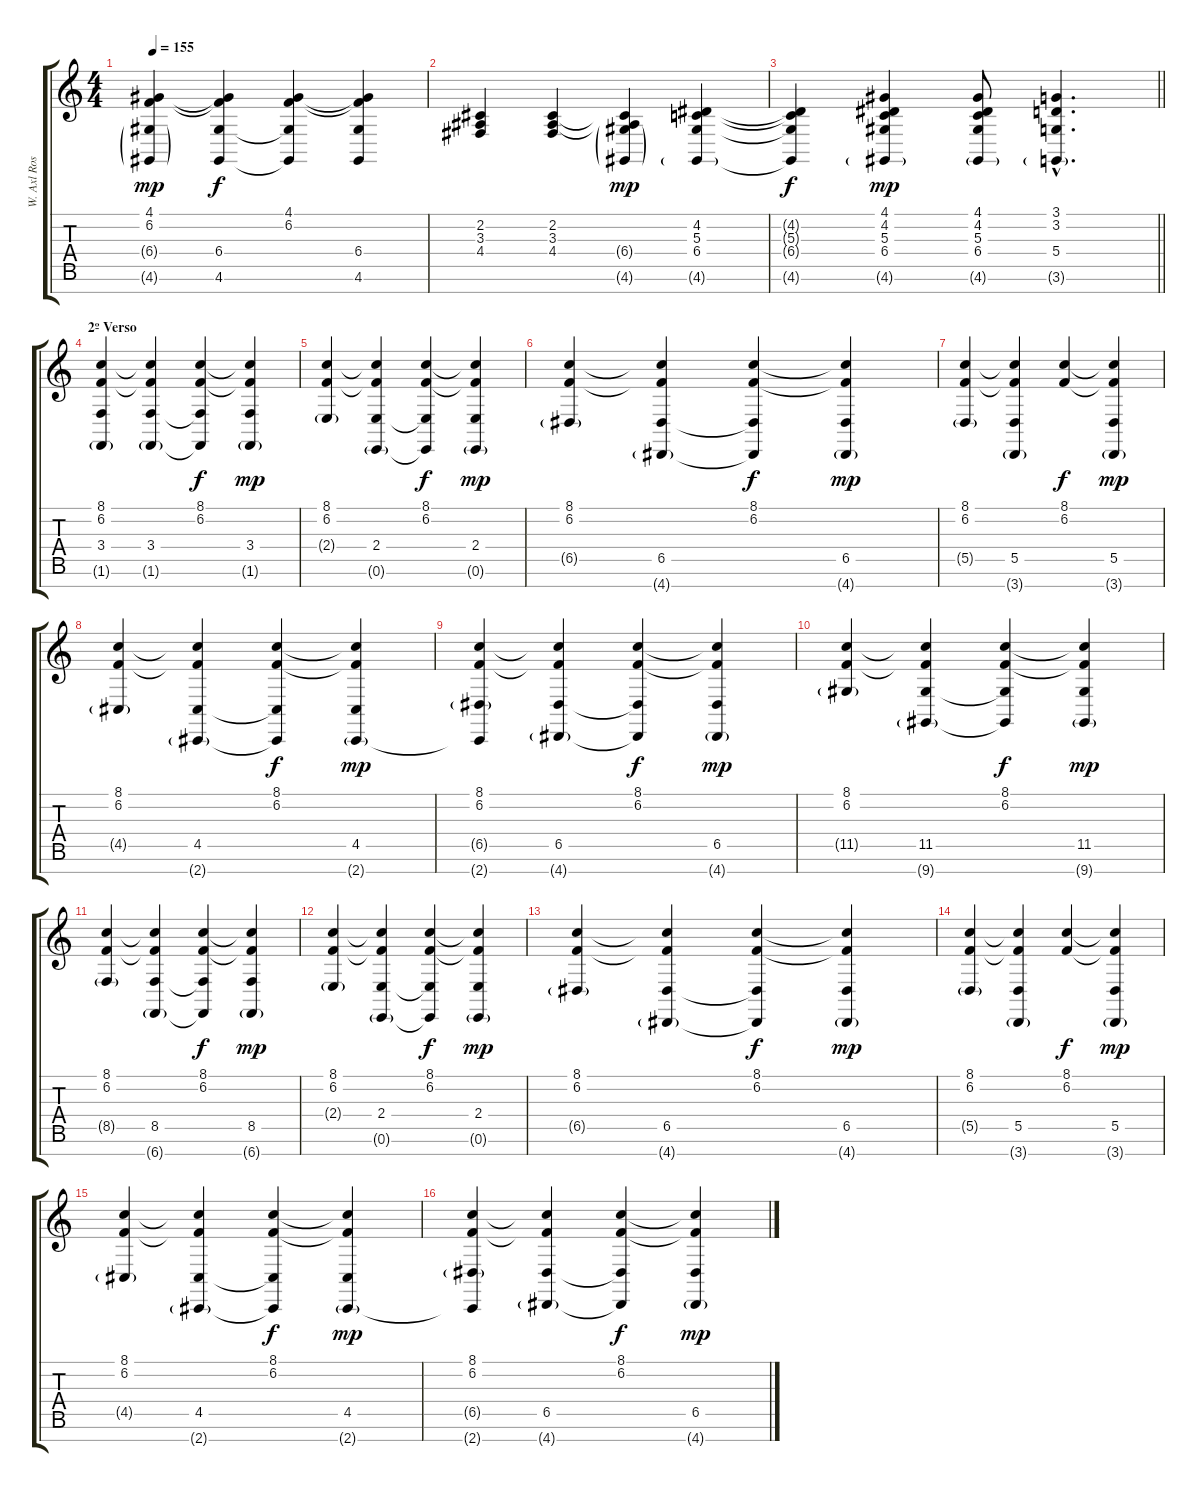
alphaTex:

\track ("W. Axl Rose (Piano)" "W. Axl Ros") {instrument acousticgrandpiano}
\staff {score tabs}
\tuning (E4 B3 G3 D3 A2 E2 B1) {hide}
\ts (4 4)
\tempo 155
\clef g2
\ks c
(4.1 6.2 6.4{g} 4.6{g}).4{dy mp} (4.1{t} 6.2{t} 6.4 4.6).4{dy f} (4.1 6.2 6.4{t} 4.6{t}).4 (4.1{t} 6.2{t} 6.4 4.6).4 |
(2.2 3.3 4.4).4 (2.2 3.3 4.4).4 (2.2{t} 3.3{t} 6.4{g} 4.6{g}).4{dy mp} (4.2 5.3 6.4 4.6{g}).4 |
\barLineRight lightlight
(4.2{t} 5.3{t} 6.4{t} 4.6{t}).4{dy f} (4.1 4.2 5.3 6.4 4.6{g}).4{dy mp} (4.1 4.2 5.3 6.4 4.6{g}).8 (3.1{hac} 3.2{hac} 5.4{hac} 3.6{g hac}).4{d} |
\section ("" "2º Verso")
(8.1 6.2 3.4 1.6{g}).4 (8.1{t} 6.2{t} 3.4 1.6{g}).4 (8.1 6.2 3.4{t} 1.6{t}).4{dy f} (8.1{t} 6.2{t} 3.4 1.6{g}).4{dy mp} |
(8.1 6.2 2.4{g}).4 (8.1{t} 6.2{t} 2.4 0.6{g}).4 (8.1 6.2 2.4{t} 0.6{t}).4{dy f} (8.1{t} 6.2{t} 2.4 0.6{g}).4{dy mp} |
(8.1 6.2 6.5{g}).4 (8.1{t} 6.2{t} 6.5 4.7{g}).4 (8.1 6.2 6.5{t} 4.7{t}).4{dy f} (8.1{t} 6.2{t} 6.5 4.7{g}).4{dy mp} |
(8.1 6.2 5.5{g}).4 (8.1{t} 6.2{t} 5.5 3.7{g}).4 (8.1 6.2).4{dy f} (8.1{t} 6.2{t} 5.5 3.7{g}).4{dy mp} |
(8.1 6.2 4.5{g}).4 (8.1{t} 6.2{t} 4.5 2.7{g}).4 (8.1 6.2 4.5{t} 2.7{t}).4{dy f} (8.1{t} 6.2{t} 4.5 2.7{g}).4{dy mp} |
(8.1 6.2 6.5{g} 2.7{t}).4 (8.1{t} 6.2{t} 6.5 4.7{g}).4 (8.1 6.2 6.5{t} 4.7{t}).4{dy f} (8.1{t} 6.2{t} 6.5 4.7{g}).4{dy mp} |
(8.1 6.2 11.5{g}).4 (8.1{t} 6.2{t} 11.5 9.7{g}).4 (8.1 6.2 11.5{t} 9.7{t}).4{dy f} (8.1{t} 6.2{t} 11.5 9.7{g}).4{dy mp} |
(8.1 6.2 8.5{g}).4 (8.1{t} 6.2{t} 8.5 6.7{g}).4 (8.1 6.2 8.5{t} 6.7{t}).4{dy f} (8.1{t} 6.2{t} 8.5 6.7{g}).4{dy mp} |
(8.1 6.2 2.4{g}).4 (8.1{t} 6.2{t} 2.4 0.6{g}).4 (8.1 6.2 2.4{t} 0.6{t}).4{dy f} (8.1{t} 6.2{t} 2.4 0.6{g}).4{dy mp} |
(8.1 6.2 6.5{g}).4 (8.1{t} 6.2{t} 6.5 4.7{g}).4 (8.1 6.2 6.5{t} 4.7{t}).4{dy f} (8.1{t} 6.2{t} 6.5 4.7{g}).4{dy mp} |
(8.1 6.2 5.5{g}).4 (8.1{t} 6.2{t} 5.5 3.7{g}).4 (8.1 6.2).4{dy f} (8.1{t} 6.2{t} 5.5 3.7{g}).4{dy mp} |
(8.1 6.2 4.5{g}).4 (8.1{t} 6.2{t} 4.5 2.7{g}).4 (8.1 6.2 4.5{t} 2.7{t}).4{dy f} (8.1{t} 6.2{t} 4.5 2.7{g}).4{dy mp} |
(8.1 6.2 6.5{g} 2.7{t}).4 (8.1{t} 6.2{t} 6.5 4.7{g}).4 (8.1 6.2 6.5{t} 4.7{t}).4{dy f} (8.1{t} 6.2{t} 6.5 4.7{g}).4{dy mp}
